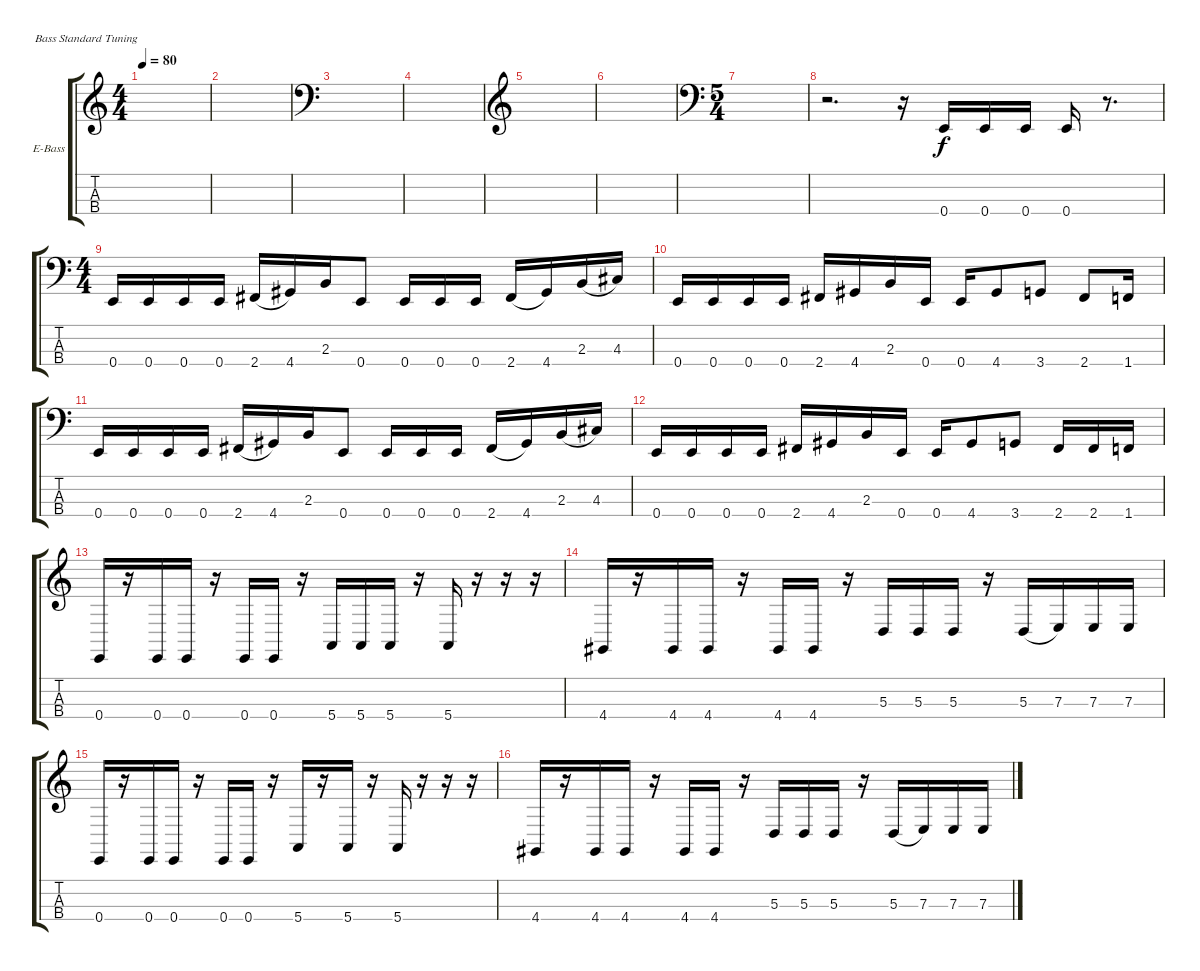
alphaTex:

\defaultSystemsLayout 4
\bracketExtendMode groupsimilarinstruments
\firstSystemTrackNameOrientation horizontal
\otherSystemsTrackNameOrientation horizontal
\track ("Electric Bass" "E-Bass") {instrument electricbassfinger}
\staff {score tabs}
\tuning (G2 D2 A1 E1)
\ts (4 4)
\tempo 80
\clef g2
\ks c
|
|
\clef f4
|
|
\clef g2
|
|
\ts (5 4)
\clef f4
|
r.2{d} r.16 0.4.16 0.4.16 0.4.16 0.4.16 r.8{d} |
\ts (4 4)
0.4.16 0.4.16 0.4.16 0.4.16 2.4.16{legatoorigin} 4.4.16 2.3.16 0.4.8 0.4.16 0.4.16 0.4.16 2.4.16{legatoorigin} 4.4.16 2.3.16{legatoorigin} 4.3.16 |
0.4.16 0.4.16 0.4.16 0.4.16 2.4.16 4.4.16 2.3.16 0.4.16 0.4.16 4.4.8 3.4.8 2.4.8 1.4.16 |
0.4.16 0.4.16 0.4.16 0.4.16 2.4.16{legatoorigin} 4.4.16 2.3.16 0.4.8 0.4.16 0.4.16 0.4.16 2.4.16{legatoorigin} 4.4.16 2.3.16{legatoorigin} 4.3.16 |
0.4.16 0.4.16 0.4.16 0.4.16 2.4.16 4.4.16 2.3.16 0.4.16 0.4.16 4.4.8 3.4.8 2.4.16 2.4.16 1.4.16 |
\clef g2
0.4.16 r.16 0.4.16 0.4.16 r.16 0.4.16 0.4.16 r.16 5.4.16 5.4.16 5.4.16 r.16 5.4.16 r.16 r.16 r.16 |
4.4.16 r.16 4.4.16 4.4.16 r.16 4.4.16 4.4.16 r.16 5.3.16 5.3.16 5.3.16 r.16 5.3.16{legatoorigin} 7.3.16 7.3.16 7.3.16 |
0.4.16 r.16 0.4.16 0.4.16 r.16 0.4.16 0.4.16 r.16 5.4.16 r.16 5.4.16 r.16 5.4.16 r.16 r.16 r.16 |
4.4.16 r.16 4.4.16 4.4.16 r.16 4.4.16 4.4.16 r.16 5.3.16 5.3.16 5.3.16 r.16 5.3.16{legatoorigin} 7.3.16 7.3.16 7.3.16
